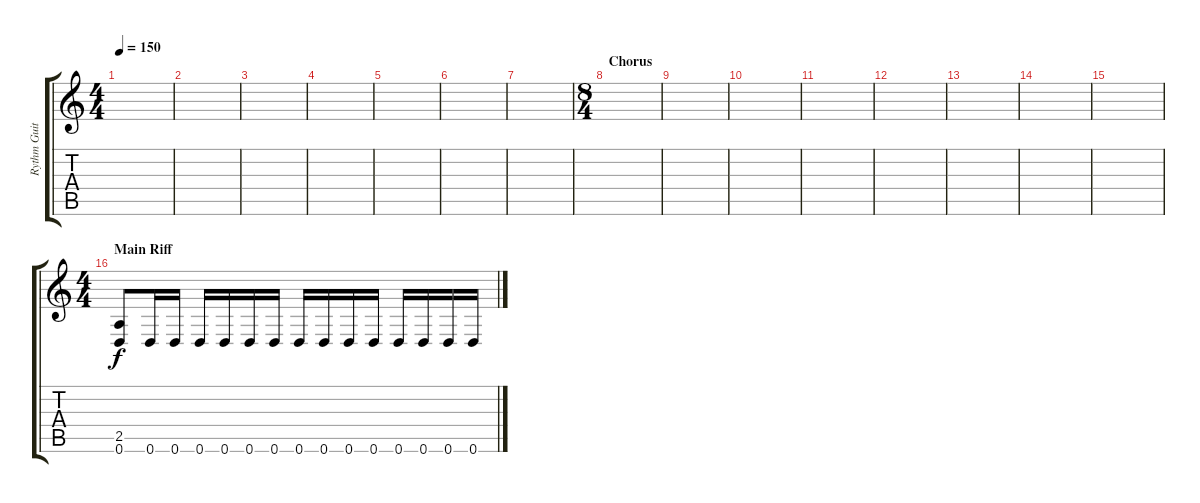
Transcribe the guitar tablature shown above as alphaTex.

\track ("Rythm Guitar" "Rythm Guit") {instrument distortionguitar}
\staff {score tabs}
\tuning (D4 A3 F3 C3 G2 D2) {hide}
\ts (4 4)
\tempo 150
\clef g2
\ks c
|
|
|
|
|
|
|
\ts (8 4)
\section ("" "Chorus")
|
|
|
|
|
|
|
|
\ts (4 4)
\section ("" "Main Riff")
(2.5 0.6).8 0.6.16 0.6.16 0.6.16 0.6.16 0.6.16 0.6.16 0.6.16 0.6.16 0.6.16 0.6.16 0.6.16 0.6.16 0.6.16 0.6.16
